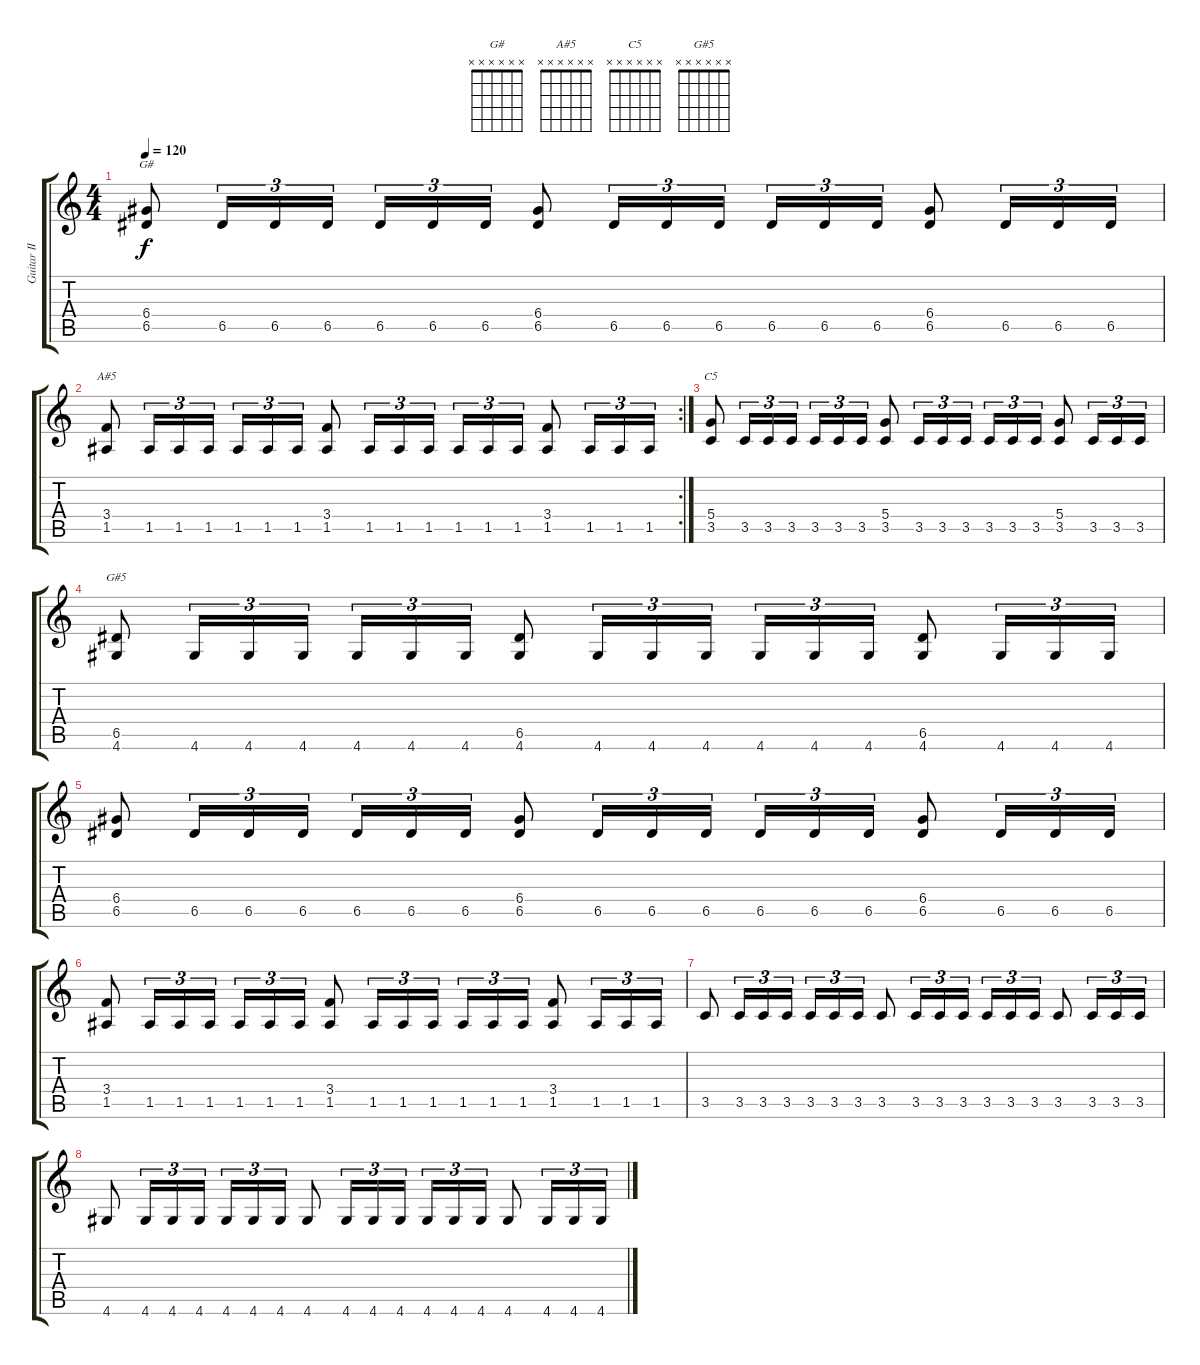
\track ("Guitar II" "Guitar II") {instrument distortionguitar}
\staff {score tabs}
\tuning (E4 B3 G3 D3 A2 E2) {hide}
\chord ("G#" x x x x x x)
\chord ("A#5" x x x x x x)
\chord ("C5" x x x x x x)
\chord ("G#5" x x x x x x)
\ts (4 4)
\tempo 120
\clef g2
\ks c
(6.4 6.5).8{ch "G#" dy f} 6.5.16{tu (3 2)} 6.5.16{tu (3 2)} 6.5.16{tu (3 2)} 6.5.16{tu (3 2)} 6.5.16{tu (3 2)} 6.5.16{tu (3 2)} (6.4 6.5).8 6.5.16{tu (3 2)} 6.5.16{tu (3 2)} 6.5.16{tu (3 2)} 6.5.16{tu (3 2)} 6.5.16{tu (3 2)} 6.5.16{tu (3 2)} (6.4 6.5).8 6.5.16{tu (3 2)} 6.5.16{tu (3 2)} 6.5.16{tu (3 2)} |
\rc 2
(3.4 1.5).8{ch "A#5"} 1.5.16{tu (3 2)} 1.5.16{tu (3 2)} 1.5.16{tu (3 2)} 1.5.16{tu (3 2)} 1.5.16{tu (3 2)} 1.5.16{tu (3 2)} (3.4 1.5).8 1.5.16{tu (3 2)} 1.5.16{tu (3 2)} 1.5.16{tu (3 2)} 1.5.16{tu (3 2)} 1.5.16{tu (3 2)} 1.5.16{tu (3 2)} (3.4 1.5).8 1.5.16{tu (3 2)} 1.5.16{tu (3 2)} 1.5.16{tu (3 2)} |
(5.4 3.5).8{ch "C5"} 3.5.16{tu (3 2)} 3.5.16{tu (3 2)} 3.5.16{tu (3 2)} 3.5.16{tu (3 2)} 3.5.16{tu (3 2)} 3.5.16{tu (3 2)} (5.4 3.5).8 3.5.16{tu (3 2)} 3.5.16{tu (3 2)} 3.5.16{tu (3 2)} 3.5.16{tu (3 2)} 3.5.16{tu (3 2)} 3.5.16{tu (3 2)} (5.4 3.5).8 3.5.16{tu (3 2)} 3.5.16{tu (3 2)} 3.5.16{tu (3 2)} |
(6.5 4.6).8{ch "G#5"} 4.6.16{tu (3 2)} 4.6.16{tu (3 2)} 4.6.16{tu (3 2)} 4.6.16{tu (3 2)} 4.6.16{tu (3 2)} 4.6.16{tu (3 2)} (6.5 4.6).8 4.6.16{tu (3 2)} 4.6.16{tu (3 2)} 4.6.16{tu (3 2)} 4.6.16{tu (3 2)} 4.6.16{tu (3 2)} 4.6.16{tu (3 2)} (6.5 4.6).8 4.6.16{tu (3 2)} 4.6.16{tu (3 2)} 4.6.16{tu (3 2)} |
(6.4 6.5).8 6.5.16{tu (3 2)} 6.5.16{tu (3 2)} 6.5.16{tu (3 2)} 6.5.16{tu (3 2)} 6.5.16{tu (3 2)} 6.5.16{tu (3 2)} (6.4 6.5).8 6.5.16{tu (3 2)} 6.5.16{tu (3 2)} 6.5.16{tu (3 2)} 6.5.16{tu (3 2)} 6.5.16{tu (3 2)} 6.5.16{tu (3 2)} (6.4 6.5).8 6.5.16{tu (3 2)} 6.5.16{tu (3 2)} 6.5.16{tu (3 2)} |
(3.4 1.5).8 1.5.16{tu (3 2)} 1.5.16{tu (3 2)} 1.5.16{tu (3 2)} 1.5.16{tu (3 2)} 1.5.16{tu (3 2)} 1.5.16{tu (3 2)} (3.4 1.5).8 1.5.16{tu (3 2)} 1.5.16{tu (3 2)} 1.5.16{tu (3 2)} 1.5.16{tu (3 2)} 1.5.16{tu (3 2)} 1.5.16{tu (3 2)} (3.4 1.5).8 1.5.16{tu (3 2)} 1.5.16{tu (3 2)} 1.5.16{tu (3 2)} |
3.5.8 3.5.16{tu (3 2)} 3.5.16{tu (3 2)} 3.5.16{tu (3 2)} 3.5.16{tu (3 2)} 3.5.16{tu (3 2)} 3.5.16{tu (3 2)} 3.5.8 3.5.16{tu (3 2)} 3.5.16{tu (3 2)} 3.5.16{tu (3 2)} 3.5.16{tu (3 2)} 3.5.16{tu (3 2)} 3.5.16{tu (3 2)} 3.5.8 3.5.16{tu (3 2)} 3.5.16{tu (3 2)} 3.5.16{tu (3 2)} |
4.6.8 4.6.16{tu (3 2)} 4.6.16{tu (3 2)} 4.6.16{tu (3 2)} 4.6.16{tu (3 2)} 4.6.16{tu (3 2)} 4.6.16{tu (3 2)} 4.6.8 4.6.16{tu (3 2)} 4.6.16{tu (3 2)} 4.6.16{tu (3 2)} 4.6.16{tu (3 2)} 4.6.16{tu (3 2)} 4.6.16{tu (3 2)} 4.6.8 4.6.16{tu (3 2)} 4.6.16{tu (3 2)} 4.6.16{tu (3 2)}
